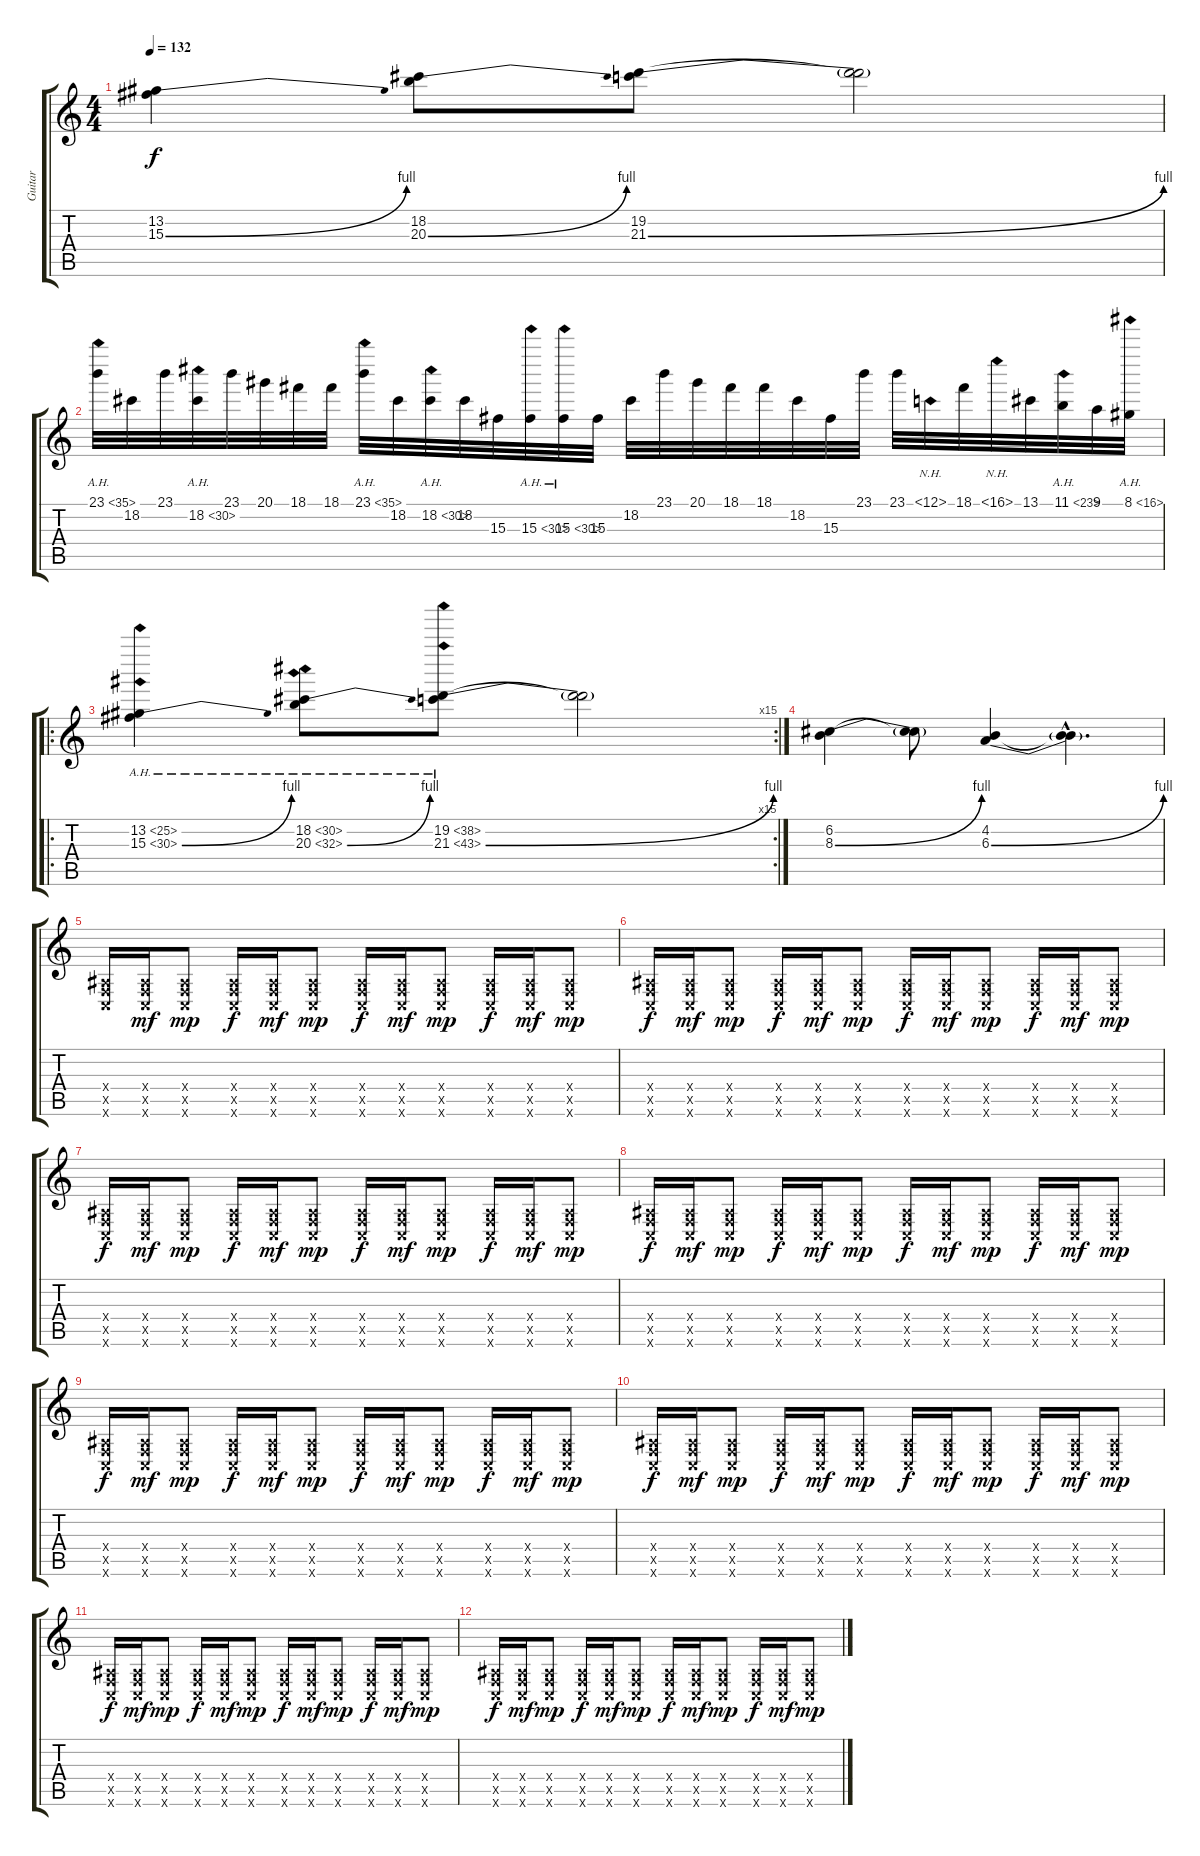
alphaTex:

\track ("Guitar" "Guitar") {instrument overdrivenguitar}
\staff {score tabs}
\tuning (C4 G3 Eb3 Bb2 F2 C2) {hide}
\ts (4 4)
\tempo 132
\clef g2
\ks c
(13.2 15.3{be (bend 0 0 60 4)}).4{dy f} (18.2 20.3{be (bend 0 0 60 4)}).8 (19.2 21.3{be (bend 0 0 60 4)}).8 (19.2{t} 21.3{t}).2 |
23.1{ah 12}.32 18.2.32 23.1.32 18.2{ah 12}.32 23.1.32 20.1.32 18.1.32 18.1.32 23.1{ah 12}.32 18.2.32 18.2{ah 12}.32 18.2.32 15.3.32 15.3{ah 15}.32 15.3{ah 15}.32 15.3.32 18.2.32 23.1.32 20.1.32 18.1.32 18.1.32 18.2.32 15.3.32 23.1.32 23.1.32 20.1{nh}.32 18.1.32 16.1{nh}.32 13.1.32 11.1{ah 12}.32 9.1.32 8.1{ah 8}.32 |
\ro
\rc 15
(13.2{ah 12} 15.3{be (bend 0 0 60 4) ah 15}).4 (18.2{ah 12} 20.3{be (bend 0 0 60 4) ah 12}).8 (19.2{ah 19} 21.3{be (bend 0 0 60 4) ah 22}).8 (19.2{t} 21.3{t}).2 |
(6.2 8.3{be (bend 0 0 60 4)}).4 (6.2{t} 8.3{t}).8 (4.2 6.3{be (bend 0 0 60 4)}).4 (4.2{hac t} 6.3{hac t}).4{d} |
(0.4{x} 0.5{x} 0.6{x}).16 (0.4{x} 0.5{x} 0.6{x}).16{dy mf} (0.4{x} 0.5{x} 0.6{x}).8{dy mp} (0.4{x} 0.5{x} 0.6{x}).16{dy f} (0.4{x} 0.5{x} 0.6{x}).16{dy mf} (0.4{x} 0.5{x} 0.6{x}).8{dy mp} (0.4{x} 0.5{x} 0.6{x}).16{dy f} (0.4{x} 0.5{x} 0.6{x}).16{dy mf} (0.4{x} 0.5{x} 0.6{x}).8{dy mp} (0.4{x} 0.5{x} 0.6{x}).16{dy f} (0.4{x} 0.5{x} 0.6{x}).16{dy mf} (0.4{x} 0.5{x} 0.6{x}).8{dy mp} |
(0.4{x} 0.5{x} 0.6{x}).16{dy f} (0.4{x} 0.5{x} 0.6{x}).16{dy mf} (0.4{x} 0.5{x} 0.6{x}).8{dy mp} (0.4{x} 0.5{x} 0.6{x}).16{dy f} (0.4{x} 0.5{x} 0.6{x}).16{dy mf} (0.4{x} 0.5{x} 0.6{x}).8{dy mp} (0.4{x} 0.5{x} 0.6{x}).16{dy f} (0.4{x} 0.5{x} 0.6{x}).16{dy mf} (0.4{x} 0.5{x} 0.6{x}).8{dy mp} (0.4{x} 0.5{x} 0.6{x}).16{dy f} (0.4{x} 0.5{x} 0.6{x}).16{dy mf} (0.4{x} 0.5{x} 0.6{x}).8{dy mp} |
(0.4{x} 0.5{x} 0.6{x}).16{dy f} (0.4{x} 0.5{x} 0.6{x}).16{dy mf} (0.4{x} 0.5{x} 0.6{x}).8{dy mp} (0.4{x} 0.5{x} 0.6{x}).16{dy f} (0.4{x} 0.5{x} 0.6{x}).16{dy mf} (0.4{x} 0.5{x} 0.6{x}).8{dy mp} (0.4{x} 0.5{x} 0.6{x}).16{dy f} (0.4{x} 0.5{x} 0.6{x}).16{dy mf} (0.4{x} 0.5{x} 0.6{x}).8{dy mp} (0.4{x} 0.5{x} 0.6{x}).16{dy f} (0.4{x} 0.5{x} 0.6{x}).16{dy mf} (0.4{x} 0.5{x} 0.6{x}).8{dy mp} |
(0.4{x} 0.5{x} 0.6{x}).16{dy f} (0.4{x} 0.5{x} 0.6{x}).16{dy mf} (0.4{x} 0.5{x} 0.6{x}).8{dy mp} (0.4{x} 0.5{x} 0.6{x}).16{dy f} (0.4{x} 0.5{x} 0.6{x}).16{dy mf} (0.4{x} 0.5{x} 0.6{x}).8{dy mp} (0.4{x} 0.5{x} 0.6{x}).16{dy f} (0.4{x} 0.5{x} 0.6{x}).16{dy mf} (0.4{x} 0.5{x} 0.6{x}).8{dy mp} (0.4{x} 0.5{x} 0.6{x}).16{dy f} (0.4{x} 0.5{x} 0.6{x}).16{dy mf} (0.4{x} 0.5{x} 0.6{x}).8{dy mp} |
(0.4{x} 0.5{x} 0.6{x}).16{dy f} (0.4{x} 0.5{x} 0.6{x}).16{dy mf} (0.4{x} 0.5{x} 0.6{x}).8{dy mp} (0.4{x} 0.5{x} 0.6{x}).16{dy f} (0.4{x} 0.5{x} 0.6{x}).16{dy mf} (0.4{x} 0.5{x} 0.6{x}).8{dy mp} (0.4{x} 0.5{x} 0.6{x}).16{dy f} (0.4{x} 0.5{x} 0.6{x}).16{dy mf} (0.4{x} 0.5{x} 0.6{x}).8{dy mp} (0.4{x} 0.5{x} 0.6{x}).16{dy f} (0.4{x} 0.5{x} 0.6{x}).16{dy mf} (0.4{x} 0.5{x} 0.6{x}).8{dy mp} |
(0.4{x} 0.5{x} 0.6{x}).16{dy f} (0.4{x} 0.5{x} 0.6{x}).16{dy mf} (0.4{x} 0.5{x} 0.6{x}).8{dy mp} (0.4{x} 0.5{x} 0.6{x}).16{dy f} (0.4{x} 0.5{x} 0.6{x}).16{dy mf} (0.4{x} 0.5{x} 0.6{x}).8{dy mp} (0.4{x} 0.5{x} 0.6{x}).16{dy f} (0.4{x} 0.5{x} 0.6{x}).16{dy mf} (0.4{x} 0.5{x} 0.6{x}).8{dy mp} (0.4{x} 0.5{x} 0.6{x}).16{dy f} (0.4{x} 0.5{x} 0.6{x}).16{dy mf} (0.4{x} 0.5{x} 0.6{x}).8{dy mp} |
(0.4{x} 0.5{x} 0.6{x}).16{dy f} (0.4{x} 0.5{x} 0.6{x}).16{dy mf} (0.4{x} 0.5{x} 0.6{x}).8{dy mp} (0.4{x} 0.5{x} 0.6{x}).16{dy f} (0.4{x} 0.5{x} 0.6{x}).16{dy mf} (0.4{x} 0.5{x} 0.6{x}).8{dy mp} (0.4{x} 0.5{x} 0.6{x}).16{dy f} (0.4{x} 0.5{x} 0.6{x}).16{dy mf} (0.4{x} 0.5{x} 0.6{x}).8{dy mp} (0.4{x} 0.5{x} 0.6{x}).16{dy f} (0.4{x} 0.5{x} 0.6{x}).16{dy mf} (0.4{x} 0.5{x} 0.6{x}).8{dy mp} |
(0.4{x} 0.5{x} 0.6{x}).16{dy f} (0.4{x} 0.5{x} 0.6{x}).16{dy mf} (0.4{x} 0.5{x} 0.6{x}).8{dy mp} (0.4{x} 0.5{x} 0.6{x}).16{dy f} (0.4{x} 0.5{x} 0.6{x}).16{dy mf} (0.4{x} 0.5{x} 0.6{x}).8{dy mp} (0.4{x} 0.5{x} 0.6{x}).16{dy f} (0.4{x} 0.5{x} 0.6{x}).16{dy mf} (0.4{x} 0.5{x} 0.6{x}).8{dy mp} (0.4{x} 0.5{x} 0.6{x}).16{dy f} (0.4{x} 0.5{x} 0.6{x}).16{dy mf} (0.4{x} 0.5{x} 0.6{x}).8{dy mp}
